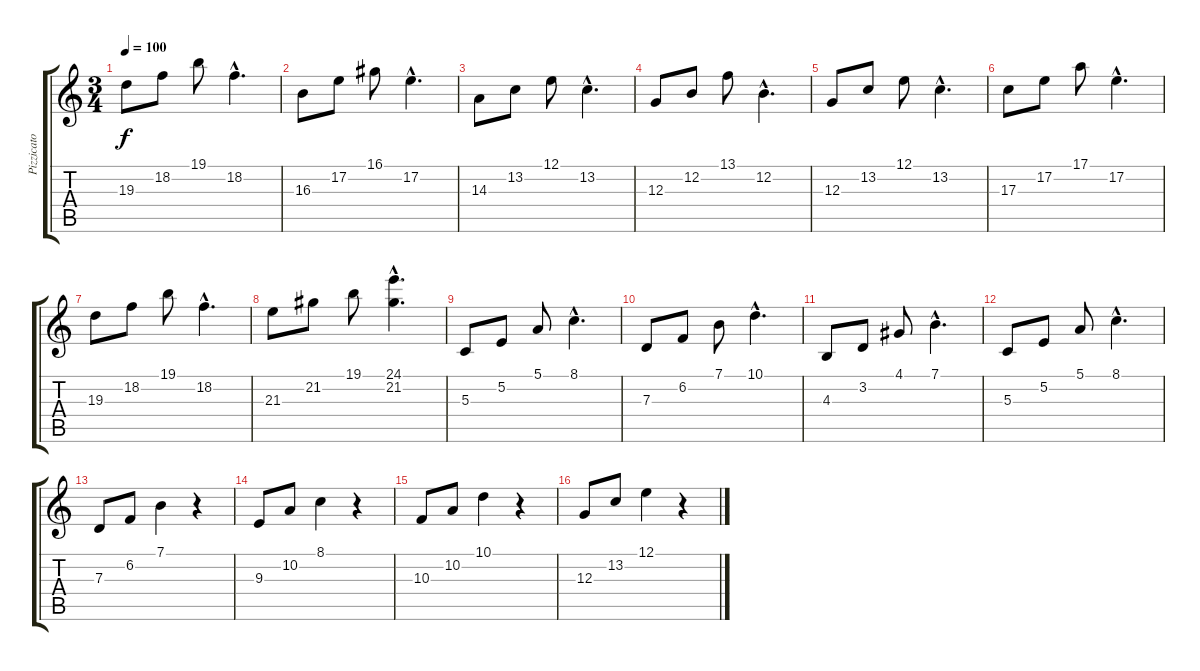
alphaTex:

\track ("Pizzicato" "Pizzicato") {instrument pizzicatostrings}
\staff {score tabs}
\tuning (E4 B3 G3 D3 A2 E2) {hide}
\ts (3 4)
\tempo 100
\clef g2
\ks c
19.3.8{dy f} 18.2.8 19.1.8 18.2{hac}.4{d} |
16.3.8 17.2.8 16.1.8 17.2{hac}.4{d} |
14.3.8 13.2.8 12.1.8 13.2{hac}.4{d} |
12.3.8 12.2.8 13.1.8 12.2{hac}.4{d} |
12.3.8 13.2.8 12.1.8 13.2{hac}.4{d} |
17.3.8 17.2.8 17.1.8 17.2{hac}.4{d} |
19.3.8 18.2.8 19.1.8 18.2{hac}.4{d} |
21.3.8 21.2.8 19.1.8 (24.1{hac} 21.2{hac}).4{d} |
\section ("" "")
5.3.8{volume 13} 5.2.8 5.1.8 8.1{hac}.4{d} |
7.3.8 6.2.8 7.1.8 10.1{hac}.4{d} |
4.3.8 3.2.8 4.1.8 7.1{hac}.4{d} |
5.3.8 5.2.8 5.1.8 8.1{hac}.4{d} |
7.3.8 6.2.8 7.1.4 r.4 |
9.3.8 10.2.8 8.1.4 r.4 |
10.3.8 10.2.8 10.1.4 r.4 |
12.3.8 13.2.8 12.1.4 r.4
